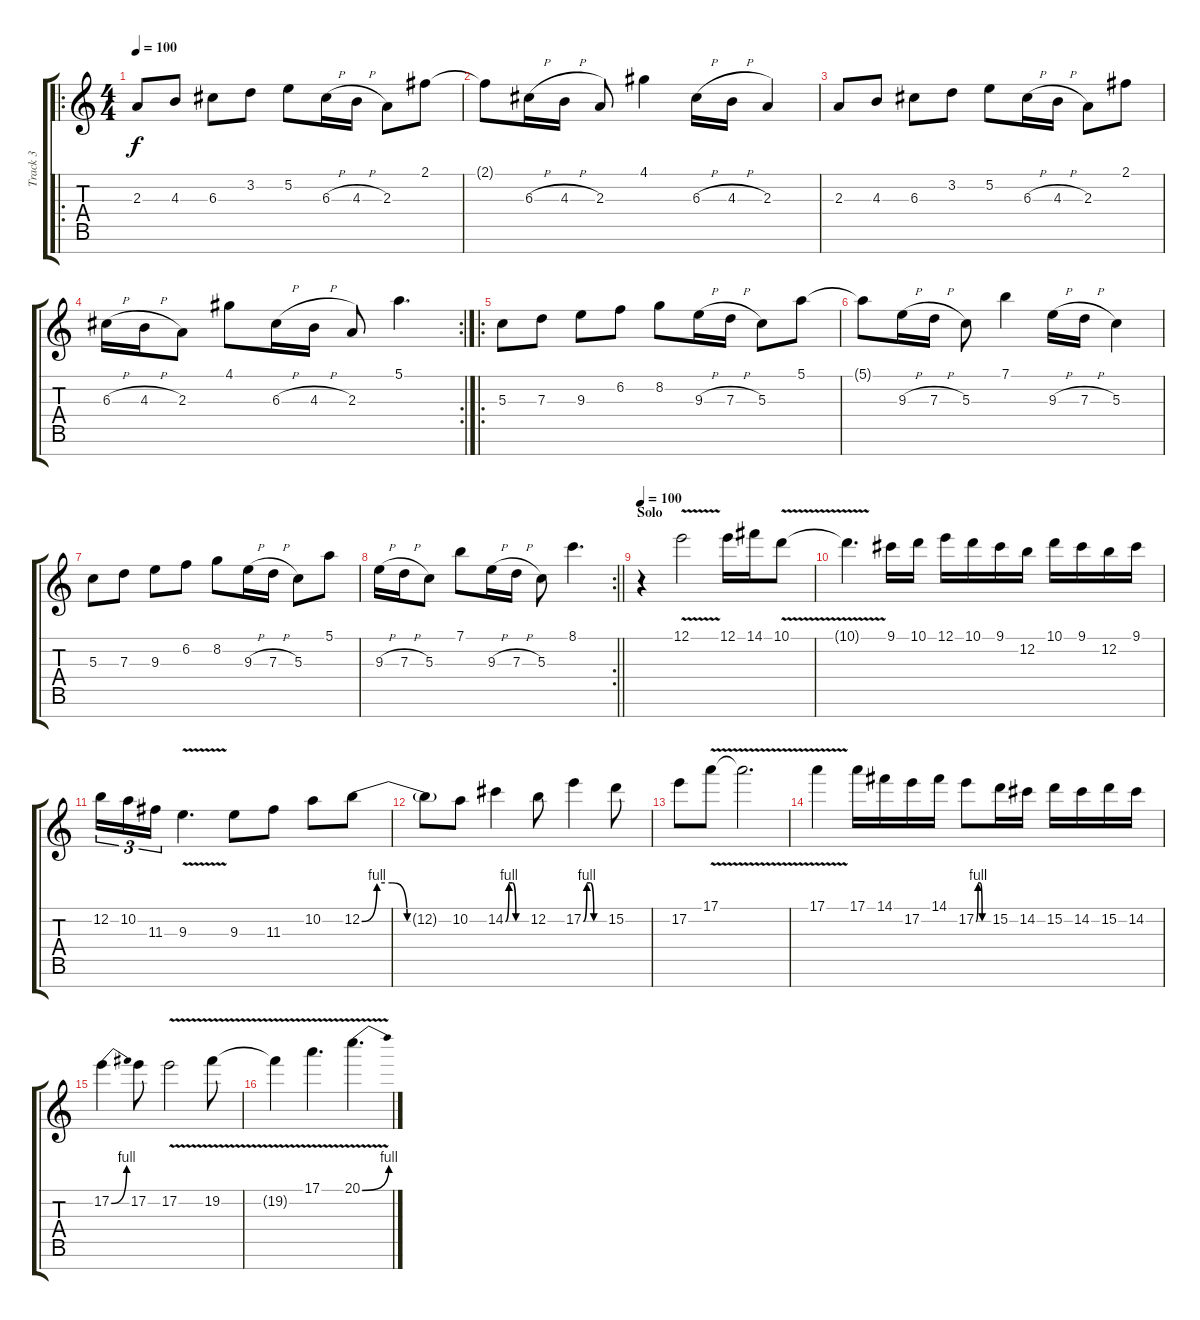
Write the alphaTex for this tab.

\track ("Track 3" "Track 3") {instrument distortionguitar}
\staff {score tabs}
\tuning (E4 B3 G3 D3 A2 E2 B1) {hide}
\ro
\ts (4 4)
\tempo 100
\clef g2
\ks c
2.3.8{dy f} 4.3.8 6.3.8 3.2.8 5.2.8 6.3{h}.16 4.3{h}.16 2.3.8 2.1.8 |
2.1{t}.8 6.3{h}.16 4.3{h}.16 2.3.8 4.1.4 6.3{h}.16 4.3{h}.16 2.3.4 |
2.3.8 4.3.8 6.3.8 3.2.8 5.2.8 6.3{h}.16 4.3{h}.16 2.3.8 2.1.8 |
\rc 2
6.3{h}.16 4.3{h}.16 2.3.8 4.1.8 6.3{h}.16 4.3{h}.16 2.3.8 5.1.4{d} |
\ro
5.3.8 7.3.8 9.3.8 6.2.8 8.2.8 9.3{h}.16 7.3{h}.16 5.3.8 5.1.8 |
5.1{t}.8 9.3{h}.16 7.3{h}.16 5.3.8 7.1.4 9.3{h}.16 7.3{h}.16 5.3.4 |
5.3.8 7.3.8 9.3.8 6.2.8 8.2.8 9.3{h}.16 7.3{h}.16 5.3.8 5.1.8 |
\rc 2
\barLineRight lightlight
9.3{h}.16 7.3{h}.16 5.3.8 7.1.8 9.3{h}.16 7.3{h}.16 5.3.8 8.1.4{d} |
\section ("" "Solo")
\tempo 100
r.4 12.1{v}.2 12.1.16 14.1.16 10.1{v}.8 |
10.1{t}.4{d} 9.1.16 10.1.16 12.1.16 10.1.16 9.1.16 12.2.16 10.1.16 9.1.16 12.2.16 9.1.16 |
12.2.16{tu (3 2)} 10.2.16{tu (3 2)} 11.3.16{tu (3 2)} 9.3{v}.4{d} 9.3.8 11.3.8 10.2.8 12.2{be (custom 0 0 10 4 20 4 30 0 60 0)}.8 |
12.2{t}.8 10.2.8 14.2{be (custom 0 0 10 4 20 4 30 0 60 0)}.4 12.2.8 17.2{be (custom 0 0 10 4 20 4 30 0 60 0)}.4 15.2.8 |
17.2.8 17.1{v}.8 17.1{t}.2{d} |
17.1{v}.4 17.1.16 14.1.16 17.2.16 14.1.16 17.2{be (custom 0 0 10 4 20 4 30 0 60 0)}.8 15.2.16 14.2.16 15.2.16 14.2.16 15.2.16 14.2.16 |
17.2{be (bend 0 0 60 4)}.4 17.2.8 17.2{v}.2 19.2{v}.8 |
19.2{t}.4 17.1{v}.4{d} 20.1{be (bend 0 0 60 4) v}.4{d}
